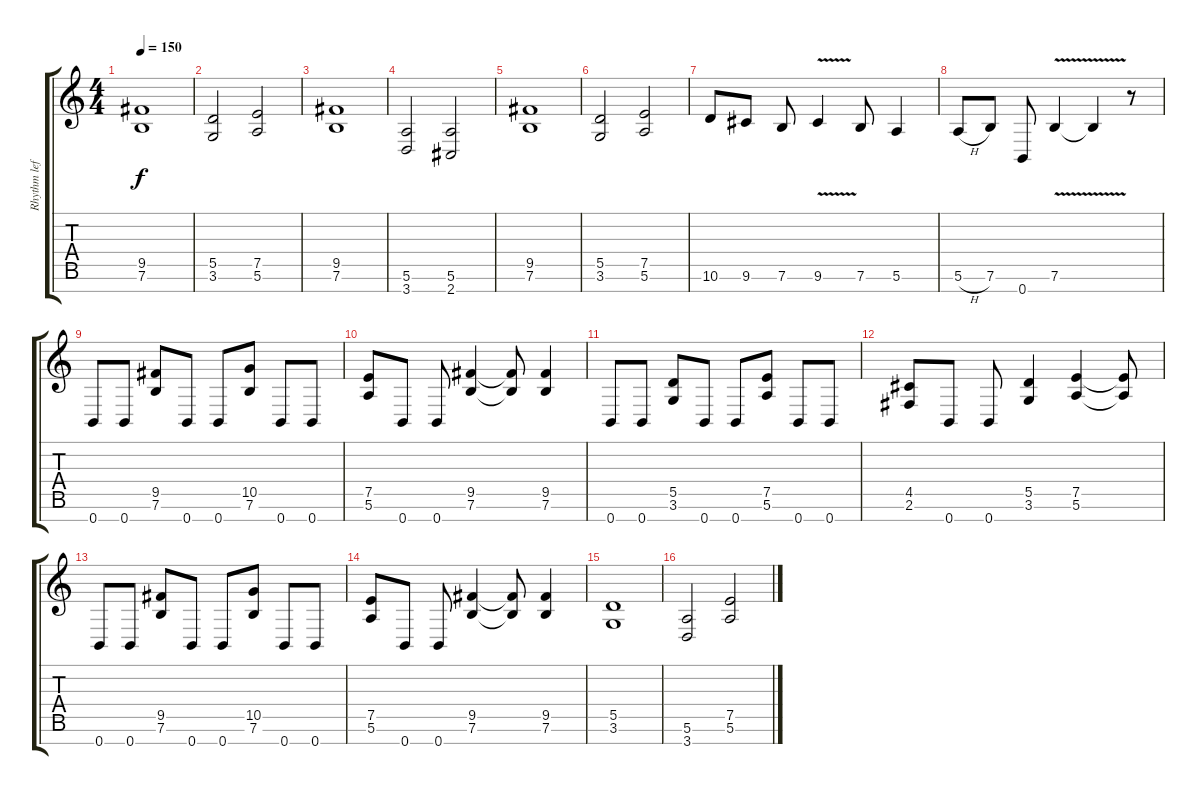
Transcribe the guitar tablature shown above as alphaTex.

\track ("Rhythm left" "Rhythm lef") {instrument distortionguitar}
\staff {score tabs}
\tuning (E4 B3 G3 D3 A2 E2 B1) {hide}
\ts (4 4)
\tempo 150
\clef g2
\ks c
(9.5 7.6).1{dy f} |
(5.5 3.6).2 (7.5 5.6).2 |
(9.5 7.6).1 |
(5.6 3.7).2 (5.6 2.7).2 |
(9.5 7.6).1 |
(5.5 3.6).2 (7.5 5.6).2 |
10.6.8 9.6.8 7.6.8 9.6{v}.4 7.6.8 5.6.4 |
5.6{h}.8 7.6.8 0.7.8 7.6{v}.4 7.6{t}.4 r.8 |
0.7.8 0.7.8 (9.5 7.6).8 0.7.8 0.7.8 (10.5 7.6).8 0.7.8 0.7.8 |
(7.5 5.6).8 0.7.8 0.7.8 (9.5 7.6).4 (9.5{t} 7.6{t}).8 (9.5 7.6).4 |
0.7.8 0.7.8 (5.5 3.6).8 0.7.8 0.7.8 (7.5 5.6).8 0.7.8 0.7.8 |
(4.5 2.6).8 0.7.8 0.7.8 (5.5 3.6).4 (7.5 5.6).4 (7.5{t} 5.6{t}).8 |
0.7.8 0.7.8 (9.5 7.6).8 0.7.8 0.7.8 (10.5 7.6).8 0.7.8 0.7.8 |
(7.5 5.6).8 0.7.8 0.7.8 (9.5 7.6).4 (9.5{t} 7.6{t}).8 (9.5 7.6).4 |
(5.5 3.6).1 |
(5.6 3.7).2 (7.5 5.6).2
